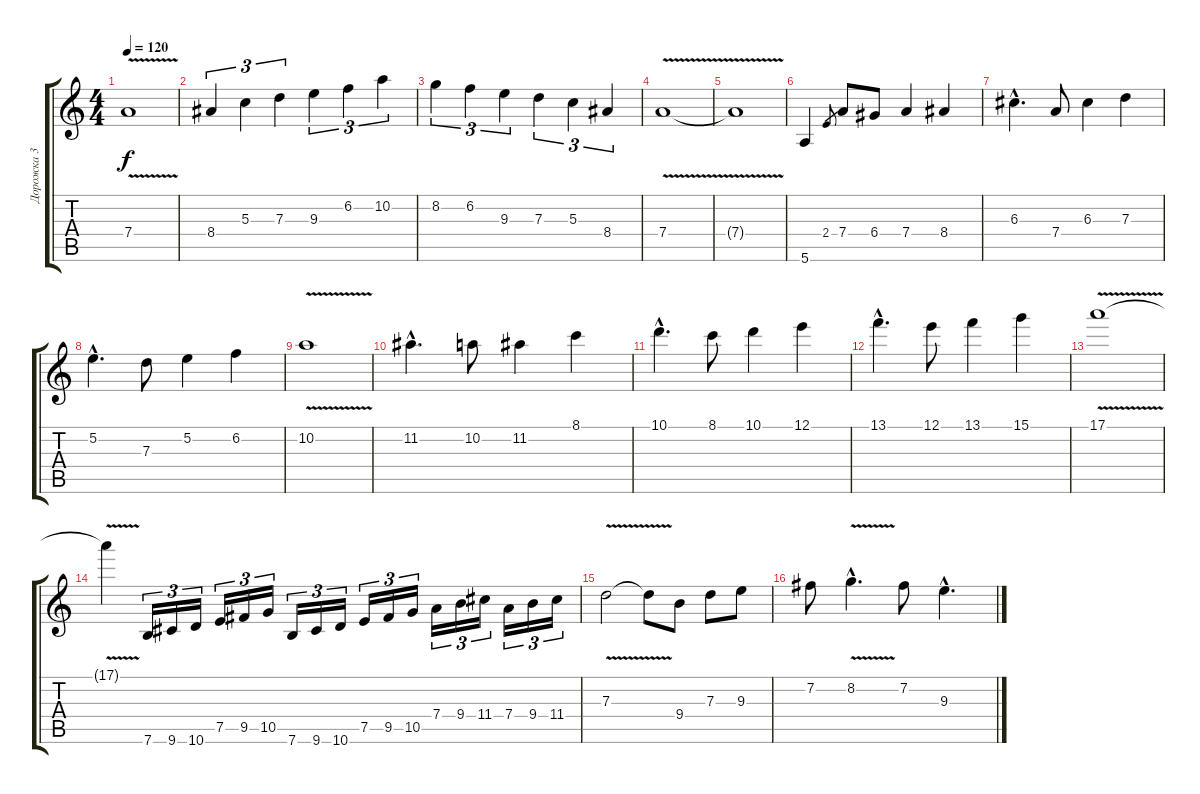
\track ("Дорожка 3" "Дорожка 3") {instrument distortionguitar}
\staff {score tabs}
\tuning (E4 B3 G3 D3 A2 E2) {hide}
\ts (4 4)
\tempo 120
\clef g2
\ks c
7.4{v}.1{dy f} |
8.4.4{tu (3 2)} 5.3.4{tu (3 2)} 7.3.4{tu (3 2)} 9.3.4{tu (3 2)} 6.2.4{tu (3 2)} 10.2.4{tu (3 2)} |
8.2.4{tu (3 2)} 6.2.4{tu (3 2)} 9.3.4{tu (3 2)} 7.3.4{tu (3 2)} 5.3.4{tu (3 2)} 8.4.4{tu (3 2)} |
7.4{v}.1 |
7.4{t}.1 |
5.6.4 2.4.8{gr} 7.4.8 6.4.8 7.4.4 8.4.4 |
6.3{hac}.4{d} 7.4.8 6.3.4 7.3.4 |
5.2{hac}.4{d} 7.3.8 5.2.4 6.2.4 |
10.2{v}.1 |
11.2{hac}.4{d} 10.2.8 11.2.4 8.1.4 |
10.1{hac}.4{d} 8.1.8 10.1.4 12.1.4 |
13.1{hac}.4{d} 12.1.8 13.1.4 15.1.4 |
17.1{v}.1 |
17.1{t}.4 7.6.16{tu (3 2)} 9.6.16{tu (3 2)} 10.6.16{tu (3 2)} 7.5.16{tu (3 2)} 9.5.16{tu (3 2)} 10.5.16{tu (3 2)} 7.6.16{tu (3 2)} 9.6.16{tu (3 2)} 10.6.16{tu (3 2)} 7.5.16{tu (3 2)} 9.5.16{tu (3 2)} 10.5.16{tu (3 2)} 7.4.16{tu (3 2)} 9.4.16{tu (3 2)} 11.4.16{tu (3 2)} 7.4.16{tu (3 2)} 9.4.16{tu (3 2)} 11.4.16{tu (3 2)} |
7.3{v}.2 7.3{t}.8 9.4.8 7.3.8 9.3.8 |
7.2.8 8.2{v hac}.4{d} 7.2.8 9.3{hac}.4{d}
